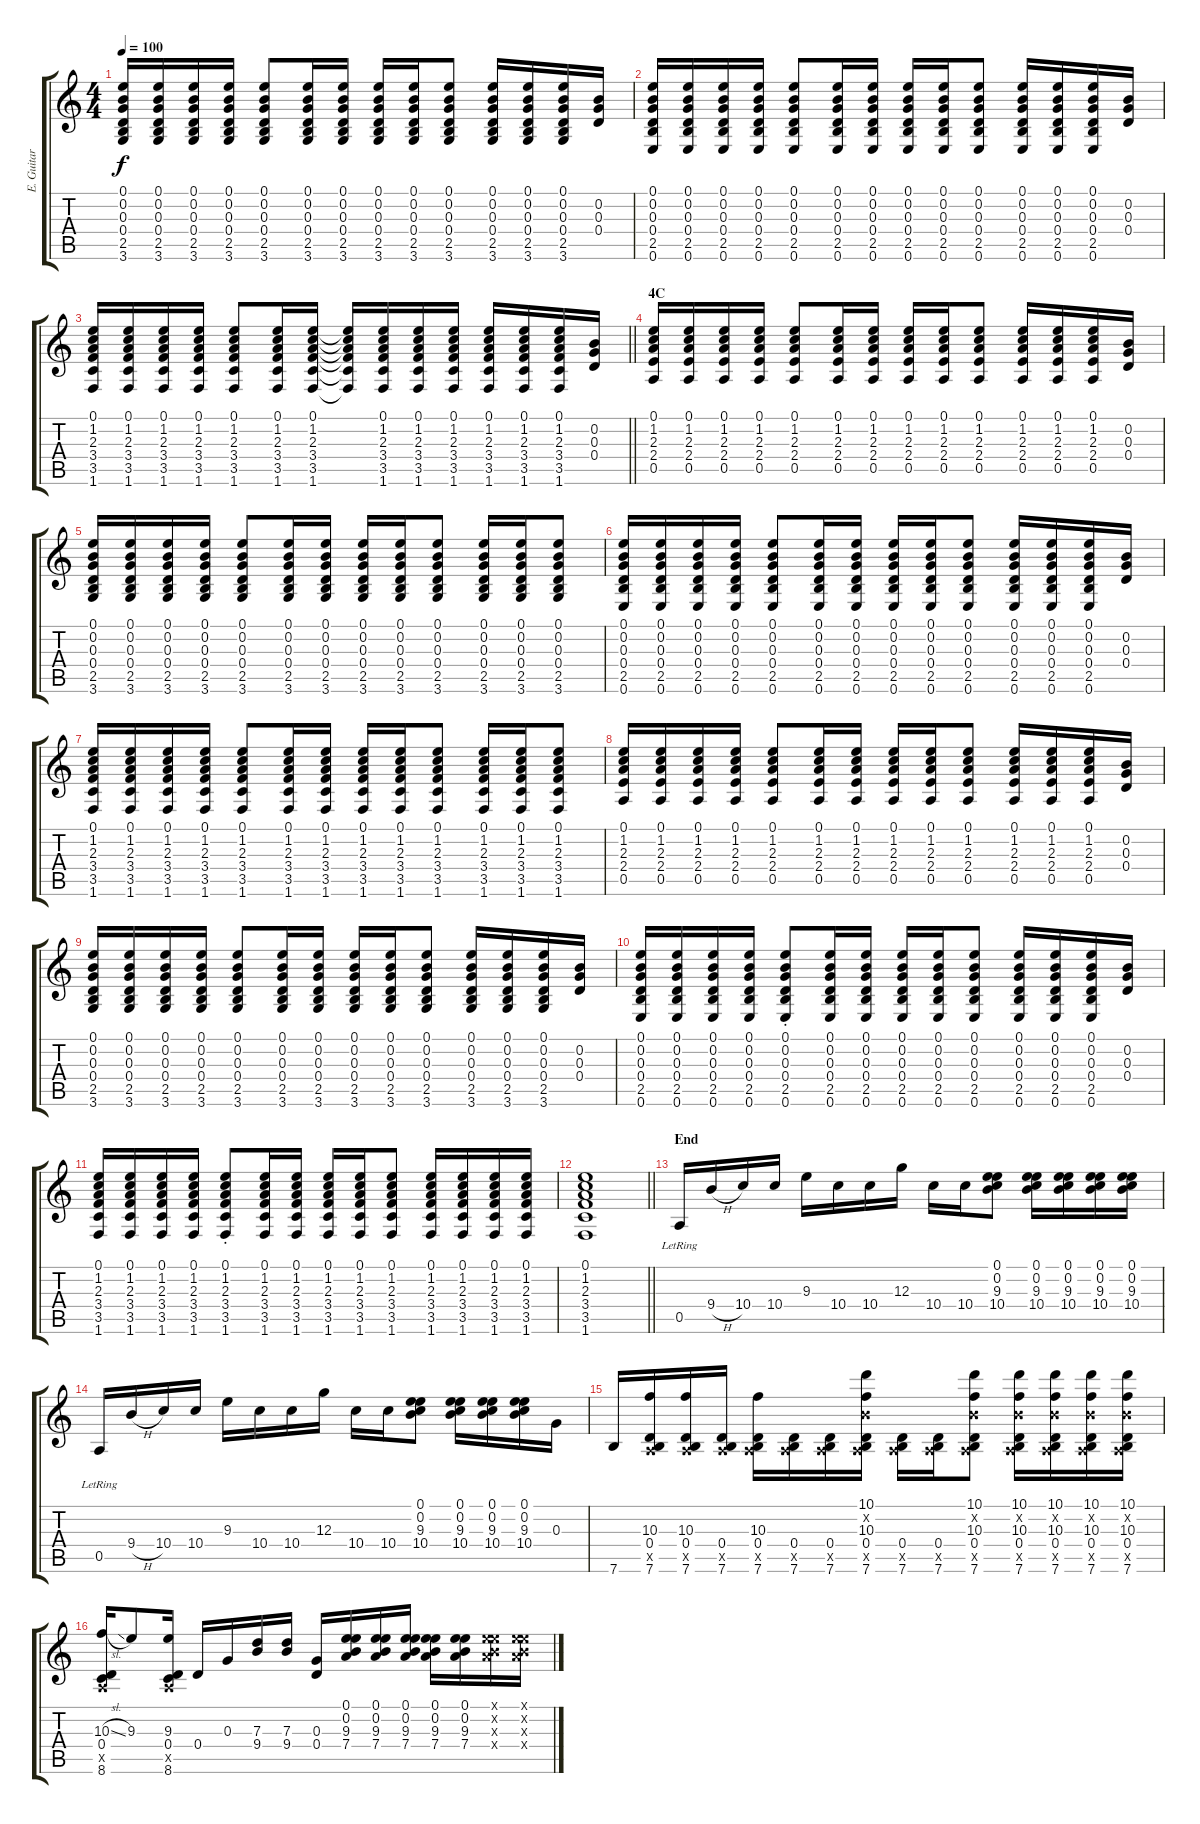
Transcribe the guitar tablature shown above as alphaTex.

\track ("E. Guitar II" "E. Guitar ") {instrument electricguitarclean}
\staff {score tabs}
\tuning (E4 B3 G3 D3 A2 E2) {hide}
\ts (4 4)
\tempo 100
\clef g2
\ks c
(0.1 0.2 0.3 0.4 2.5 3.6).16{dy f} (0.1 0.2 0.3 0.4 2.5 3.6).16 (0.1 0.2 0.3 0.4 2.5 3.6).16 (0.1 0.2 0.3 0.4 2.5 3.6).16 (0.1 0.2 0.3 0.4 2.5 3.6).8 (0.1 0.2 0.3 0.4 2.5 3.6).16 (0.1 0.2 0.3 0.4 2.5 3.6).16 (0.1 0.2 0.3 0.4 2.5 3.6).16 (0.1 0.2 0.3 0.4 2.5 3.6).16 (0.1 0.2 0.3 0.4 2.5 3.6).8 (0.1 0.2 0.3 0.4 2.5 3.6).16 (0.1 0.2 0.3 0.4 2.5 3.6).16 (0.1 0.2 0.3 0.4 2.5 3.6).16 (0.2 0.3 0.4).16 |
(0.1 0.2 0.3 0.4 2.5 0.6).16 (0.1 0.2 0.3 0.4 2.5 0.6).16 (0.1 0.2 0.3 0.4 2.5 0.6).16 (0.1 0.2 0.3 0.4 2.5 0.6).16 (0.1 0.2 0.3 0.4 2.5 0.6).8 (0.1 0.2 0.3 0.4 2.5 0.6).16 (0.1 0.2 0.3 0.4 2.5 0.6).16 (0.1 0.2 0.3 0.4 2.5 0.6).16 (0.1 0.2 0.3 0.4 2.5 0.6).16 (0.1 0.2 0.3 0.4 2.5 0.6).8 (0.1 0.2 0.3 0.4 2.5 0.6).16 (0.1 0.2 0.3 0.4 2.5 0.6).16 (0.1 0.2 0.3 0.4 2.5 0.6).16 (0.2 0.3 0.4).16 |
\barLineRight lightlight
(0.1 1.2 2.3 3.4 3.5 1.6).16 (0.1 1.2 2.3 3.4 3.5 1.6).16 (0.1 1.2 2.3 3.4 3.5 1.6).16 (0.1 1.2 2.3 3.4 3.5 1.6).16 (0.1 1.2 2.3 3.4 3.5 1.6).8 (0.1 1.2 2.3 3.4 3.5 1.6).16 (0.1 1.2 2.3 3.4 3.5 1.6).16 (0.1{t} 1.2{t} 2.3{t} 3.4{t} 3.5{t} 1.6{t}).16 (0.1 1.2 2.3 3.4 3.5 1.6).16 (0.1 1.2 2.3 3.4 3.5 1.6).16 (0.1 1.2 2.3 3.4 3.5 1.6).16 (0.1 1.2 2.3 3.4 3.5 1.6).16 (0.1 1.2 2.3 3.4 3.5 1.6).16 (0.1 1.2 2.3 3.4 3.5 1.6).16 (0.2 0.3 0.4).16 |
\section ("" "4C")
(0.1 1.2 2.3 2.4 0.5).16 (0.1 1.2 2.3 2.4 0.5).16 (0.1 1.2 2.3 2.4 0.5).16 (0.1 1.2 2.3 2.4 0.5).16 (0.1 1.2 2.3 2.4 0.5).8 (0.1 1.2 2.3 2.4 0.5).16 (0.1 1.2 2.3 2.4 0.5).16 (0.1 1.2 2.3 2.4 0.5).16 (0.1 1.2 2.3 2.4 0.5).16 (0.1 1.2 2.3 2.4 0.5).8 (0.1 1.2 2.3 2.4 0.5).16 (0.1 1.2 2.3 2.4 0.5).16 (0.1 1.2 2.3 2.4 0.5).16 (0.2 0.3 0.4).16 |
(0.1 0.2 0.3 0.4 2.5 3.6).16 (0.1 0.2 0.3 0.4 2.5 3.6).16 (0.1 0.2 0.3 0.4 2.5 3.6).16 (0.1 0.2 0.3 0.4 2.5 3.6).16 (0.1 0.2 0.3 0.4 2.5 3.6).8 (0.1 0.2 0.3 0.4 2.5 3.6).16 (0.1 0.2 0.3 0.4 2.5 3.6).16 (0.1 0.2 0.3 0.4 2.5 3.6).16 (0.1 0.2 0.3 0.4 2.5 3.6).16 (0.1 0.2 0.3 0.4 2.5 3.6).8 (0.1 0.2 0.3 0.4 2.5 3.6).16 (0.1 0.2 0.3 0.4 2.5 3.6).16 (0.1 0.2 0.3 0.4 2.5 3.6).8 |
(0.1 0.2 0.3 0.4 2.5 0.6).16 (0.1 0.2 0.3 0.4 2.5 0.6).16 (0.1 0.2 0.3 0.4 2.5 0.6).16 (0.1 0.2 0.3 0.4 2.5 0.6).16 (0.1 0.2 0.3 0.4 2.5 0.6).8 (0.1 0.2 0.3 0.4 2.5 0.6).16 (0.1 0.2 0.3 0.4 2.5 0.6).16 (0.1 0.2 0.3 0.4 2.5 0.6).16 (0.1 0.2 0.3 0.4 2.5 0.6).16 (0.1 0.2 0.3 0.4 2.5 0.6).8 (0.1 0.2 0.3 0.4 2.5 0.6).16 (0.1 0.2 0.3 0.4 2.5 0.6).16 (0.1 0.2 0.3 0.4 2.5 0.6).16 (0.2 0.3 0.4).16 |
(0.1 1.2 2.3 3.4 3.5 1.6).16 (0.1 1.2 2.3 3.4 3.5 1.6).16 (0.1 1.2 2.3 3.4 3.5 1.6).16 (0.1 1.2 2.3 3.4 3.5 1.6).16 (0.1 1.2 2.3 3.4 3.5 1.6).8 (0.1 1.2 2.3 3.4 3.5 1.6).16 (0.1 1.2 2.3 3.4 3.5 1.6).16 (0.1 1.2 2.3 3.4 3.5 1.6).16 (0.1 1.2 2.3 3.4 3.5 1.6).16 (0.1 1.2 2.3 3.4 3.5 1.6).8 (0.1 1.2 2.3 3.4 3.5 1.6).16 (0.1 1.2 2.3 3.4 3.5 1.6).16 (0.1 1.2 2.3 3.4 3.5 1.6).8 |
(0.1 1.2 2.3 2.4 0.5).16 (0.1 1.2 2.3 2.4 0.5).16 (0.1 1.2 2.3 2.4 0.5).16 (0.1 1.2 2.3 2.4 0.5).16 (0.1 1.2 2.3 2.4 0.5).8 (0.1 1.2 2.3 2.4 0.5).16 (0.1 1.2 2.3 2.4 0.5).16 (0.1 1.2 2.3 2.4 0.5).16 (0.1 1.2 2.3 2.4 0.5).16 (0.1 1.2 2.3 2.4 0.5).8 (0.1 1.2 2.3 2.4 0.5).16 (0.1 1.2 2.3 2.4 0.5).16 (0.1 1.2 2.3 2.4 0.5).16 (0.2 0.3 0.4).16 |
(0.1 0.2 0.3 0.4 2.5 3.6).16 (0.1 0.2 0.3 0.4 2.5 3.6).16 (0.1 0.2 0.3 0.4 2.5 3.6).16 (0.1 0.2 0.3 0.4 2.5 3.6).16 (0.1 0.2 0.3 0.4 2.5 3.6).8 (0.1 0.2 0.3 0.4 2.5 3.6).16 (0.1 0.2 0.3 0.4 2.5 3.6).16 (0.1 0.2 0.3 0.4 2.5 3.6).16 (0.1 0.2 0.3 0.4 2.5 3.6).16 (0.1 0.2 0.3 0.4 2.5 3.6).8 (0.1 0.2 0.3 0.4 2.5 3.6).16 (0.1 0.2 0.3 0.4 2.5 3.6).16 (0.1 0.2 0.3 0.4 2.5 3.6).16 (0.2 0.3 0.4).16 |
(0.1 0.2 0.3 0.4 2.5 0.6).16 (0.1 0.2 0.3 0.4 2.5 0.6).16 (0.1 0.2 0.3 0.4 2.5 0.6).16 (0.1 0.2 0.3 0.4 2.5 0.6).16 (0.1{st} 0.2{st} 0.3{st} 0.4{st} 2.5{st} 0.6{st}).8 (0.1 0.2 0.3 0.4 2.5 0.6).16 (0.1 0.2 0.3 0.4 2.5 0.6).16 (0.1 0.2 0.3 0.4 2.5 0.6).16 (0.1 0.2 0.3 0.4 2.5 0.6).16 (0.1 0.2 0.3 0.4 2.5 0.6).8 (0.1 0.2 0.3 0.4 2.5 0.6).16 (0.1 0.2 0.3 0.4 2.5 0.6).16 (0.1 0.2 0.3 0.4 2.5 0.6).16 (0.2 0.3 0.4).16 |
(0.1 1.2 2.3 3.4 3.5 1.6).16 (0.1 1.2 2.3 3.4 3.5 1.6).16 (0.1 1.2 2.3 3.4 3.5 1.6).16 (0.1 1.2 2.3 3.4 3.5 1.6).16 (0.1{st} 1.2{st} 2.3{st} 3.4{st} 3.5{st} 1.6{st}).8 (0.1 1.2 2.3 3.4 3.5 1.6).16 (0.1 1.2 2.3 3.4 3.5 1.6).16 (0.1 1.2 2.3 3.4 3.5 1.6).16 (0.1 1.2 2.3 3.4 3.5 1.6).16 (0.1 1.2 2.3 3.4 3.5 1.6).8 (0.1 1.2 2.3 3.4 3.5 1.6).16 (0.1 1.2 2.3 3.4 3.5 1.6).16 (0.1 1.2 2.3 3.4 3.5 1.6).16 (0.1 1.2 2.3 3.4 3.5 1.6).16 |
\barLineRight lightlight
(0.1 1.2 2.3 3.4 3.5 1.6).1 |
\section ("" "End")
0.5{lr}.16 9.4{h}.16 10.4.16 10.4.16 9.3.16 10.4.16 10.4.16 12.3.16 10.4.16 10.4.16 (0.1 0.2 9.3 10.4).8 (0.1 0.2 9.3 10.4).16 (0.1 0.2 9.3 10.4).16 (0.1 0.2 9.3 10.4).16 (0.1 0.2 9.3 10.4).16 |
0.5{lr}.16 9.4{h}.16 10.4.16 10.4.16 9.3.16 10.4.16 10.4.16 12.3.16 10.4.16 10.4.16 (0.1 0.2 9.3 10.4).8 (0.1 0.2 9.3 10.4).16 (0.1 0.2 9.3 10.4).16 (0.1 0.2 9.3 10.4).16 0.3.16 |
7.6.16 (10.3 0.4 0.5{x} 7.6).16 (10.3 0.4 0.5{x} 7.6).16 (0.4 0.5{x} 7.6).16 (10.3 0.4 0.5{x} 7.6).16 (0.4 0.5{x} 7.6).16 (0.4 0.5{x} 7.6).16 (10.1 0.2{x} 10.3 0.4 0.5{x} 7.6).16 (0.4 0.5{x} 7.6).16 (0.4 0.5{x} 7.6).16 (10.1 0.2{x} 10.3 0.4 0.5{x} 7.6).8 (10.1 0.2{x} 10.3 0.4 0.5{x} 7.6).16 (10.1 0.2{x} 10.3 0.4 0.5{x} 7.6).16 (10.1 0.2{x} 10.3 0.4 0.5{x} 7.6).16 (10.1 0.2{x} 10.3 0.4 0.5{x} 7.6).16 |
(10.3{sl} 0.4 0.5{x} 8.6).16 9.3.8 (9.3 0.4 0.5{x} 8.6).16 0.4.16 0.3.16 (7.3 9.4).16 (7.3 9.4).16 (0.3 0.4).16 (0.1 0.2 9.3 7.4).16 (0.1 0.2 9.3 7.4).16 (0.1 0.2 9.3 7.4).16 (0.1 0.2 9.3 7.4).16 (0.1 0.2 9.3 7.4).16 (0.1{x} 0.2{x} 9.3{x} 7.4{x}).16 (0.1{x} 0.2{x} 9.3{x} 7.4{x}).16
